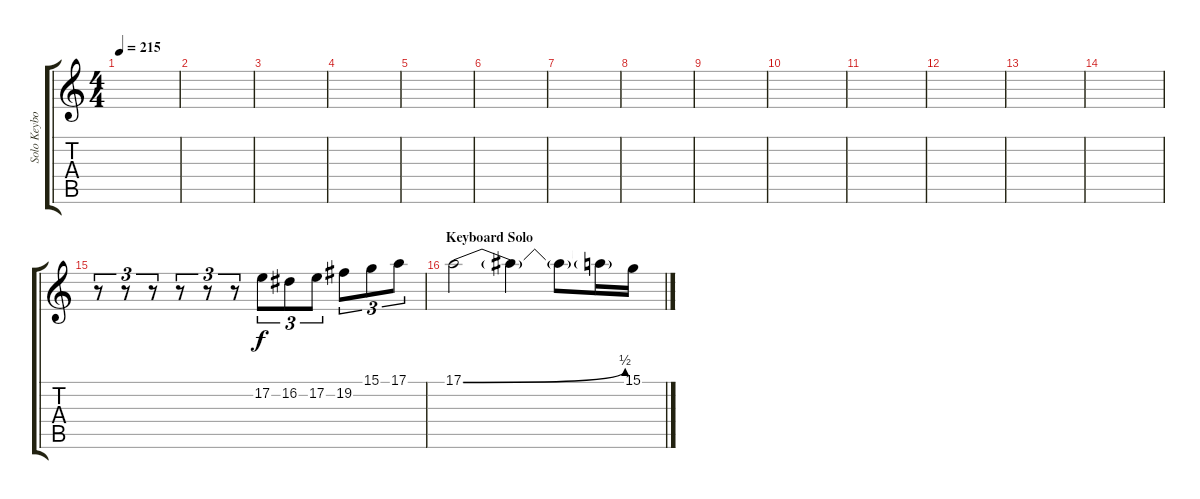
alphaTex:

\track ("Solo Keyboard" "Solo Keybo") {instrument bassoon}
\staff {score tabs}
\tuning (E4 B3 G3 D3 A2 E2) {hide}
\ts (4 4)
\tempo 215
\clef g2
\ks c
|
|
|
|
|
|
|
|
|
|
|
|
|
|
r.8{tu (3 2)} r.8{tu (3 2)} r.8{tu (3 2)} r.8{tu (3 2)} r.8{tu (3 2)} r.8{tu (3 2)} 17.2.8{tu (3 2)} 16.2.8{tu (3 2)} 17.2.8{tu (3 2)} 19.2.8{tu (3 2)} 15.1.8{tu (3 2)} 17.1.8{tu (3 2)} |
\section ("" "Keyboard Solo")
17.1{be (bend 0 0 60 2)}.2 17.1{t}.4 17.1{t}.8 17.1{t}.16 15.1.16
